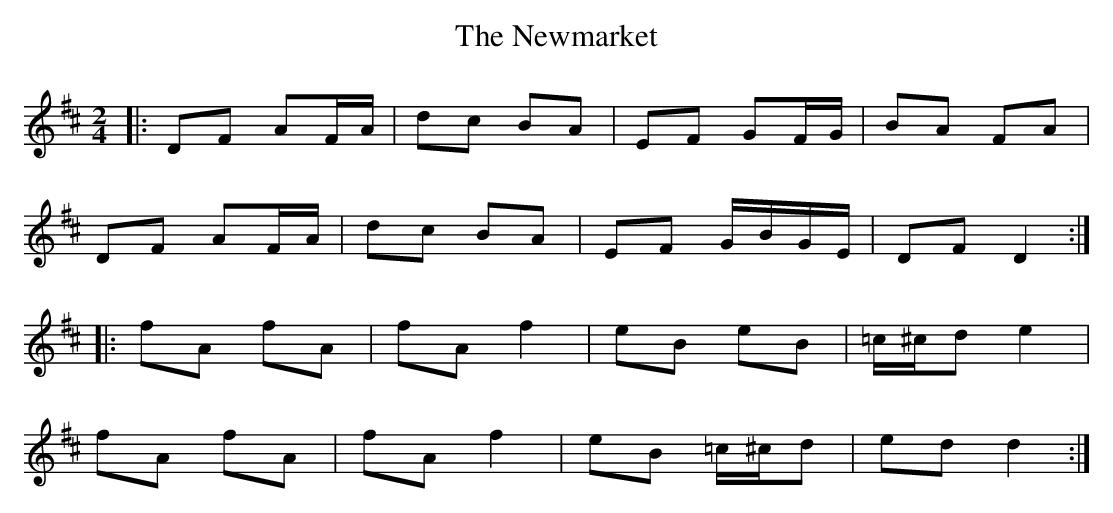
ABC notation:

X:1
T: The Newmarket
M: 2/4
L: 1/8
K: Dmaj
|:DF AF/A/|dc BA|EF GF/G/|BA FA|
DF AF/A/|dc BA|EF G/B/G/E/|DF D2:|
|:fA fA|fA f2|eB eB|=c/^c/d e2|
fA fA|fA f2|eB =c/^c/d|ed d2:|
